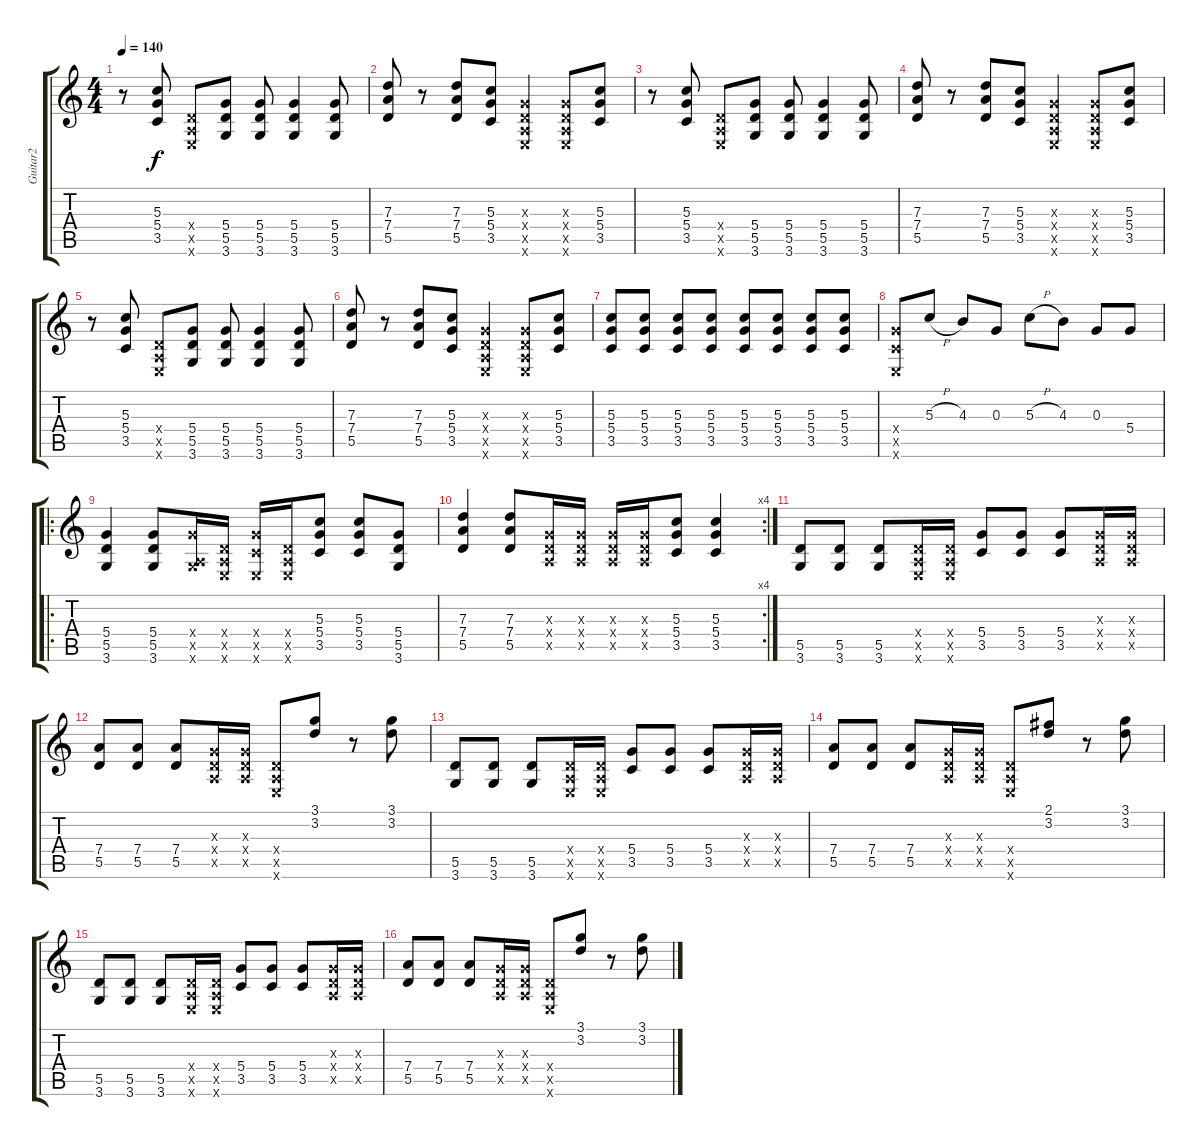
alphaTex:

\track ("Guitar2" "Guitar2") {instrument distortionguitar}
\staff {score tabs}
\tuning (E4 B3 G3 D3 A2 E2) {hide}
\ts (4 4)
\tempo 140
\clef g2
\ks c
r.8{dy f} (5.3 5.4 3.5).8 (0.4{x} 0.5{x} 0.6{x}).8 (5.4 5.5 3.6).8 (5.4 5.5 3.6).8 (5.4 5.5 3.6).4 (5.4 5.5 3.6).8 |
(7.3 7.4 5.5).8 r.8 (7.3 7.4 5.5).8 (5.3 5.4 3.5).8 (0.3{x} 0.4{x} 0.5{x} 0.6{x}).4 (0.3{x} 0.4{x} 0.5{x} 0.6{x}).8 (5.3 5.4 3.5).8 |
r.8 (5.3 5.4 3.5).8 (0.4{x} 0.5{x} 0.6{x}).8 (5.4 5.5 3.6).8 (5.4 5.5 3.6).8 (5.4 5.5 3.6).4 (5.4 5.5 3.6).8 |
(7.3 7.4 5.5).8 r.8 (7.3 7.4 5.5).8 (5.3 5.4 3.5).8 (0.3{x} 0.4{x} 0.5{x} 0.6{x}).4 (0.3{x} 0.4{x} 0.5{x} 0.6{x}).8 (5.3 5.4 3.5).8 |
r.8 (5.3 5.4 3.5).8 (0.4{x} 0.5{x} 0.6{x}).8 (5.4 5.5 3.6).8 (5.4 5.5 3.6).8 (5.4 5.5 3.6).4 (5.4 5.5 3.6).8 |
(7.3 7.4 5.5).8 r.8 (7.3 7.4 5.5).8 (5.3 5.4 3.5).8 (0.3{x} 0.4{x} 0.5{x} 0.6{x}).4 (0.3{x} 0.4{x} 0.5{x} 0.6{x}).8 (5.3 5.4 3.5).8 |
(5.3 5.4 3.5).8 (5.3 5.4 3.5).8 (5.3 5.4 3.5).8 (5.3 5.4 3.5).8 (5.3 5.4 3.5).8 (5.3 5.4 3.5).8 (5.3 5.4 3.5).8 (5.3 5.4 3.5).8 |
(5.4{x} 3.5{x} 0.6{x}).8 5.3{h}.8 4.3.8 0.3.8 5.3{h}.8 4.3.8 0.3.8 5.4.8 |
\ro
(5.4 5.5 3.6).4 (5.4 5.5 3.6).8 (5.4{x} 0.5{x} 3.6{x}).16 (0.4{x} 0.5{x} 0.6{x}).16 (5.4{x} 3.5{x} 0.6{x}).16 (0.4{x} 0.5{x} 0.6{x}).16 (5.3 5.4 3.5).8 (5.3 5.4 3.5).8 (5.4 5.5 3.6).8 |
\rc 4
(7.3 7.4 5.5).4 (7.3 7.4 5.5).8 (0.3{x} 0.4{x} 0.5{x}).16 (0.3{x} 0.4{x} 0.5{x}).16 (0.3{x} 0.4{x} 0.5{x}).16 (0.3{x} 0.4{x} 0.5{x}).16 (5.3 5.4 3.5).8 (5.3 5.4 3.5).4 |
(5.5 3.6).8 (5.5 3.6).8 (5.5 3.6).8 (0.4{x} 0.5{x} 0.6{x}).16 (0.4{x} 0.5{x} 0.6{x}).16 (5.4 3.5).8 (5.4 3.5).8 (5.4 3.5).8 (0.3{x} 0.4{x} 0.5{x}).16 (0.3{x} 0.4{x} 0.5{x}).16 |
(7.4 5.5).8 (7.4 5.5).8 (7.4 5.5).8 (0.3{x} 0.4{x} 0.5{x}).16 (0.3{x} 0.4{x} 0.5{x}).16 (0.4{x} 0.5{x} 0.6{x}).8 (3.1 3.2).8 r.8 (3.1 3.2).8 |
(5.5 3.6).8 (5.5 3.6).8 (5.5 3.6).8 (0.4{x} 0.5{x} 0.6{x}).16 (0.4{x} 0.5{x} 0.6{x}).16 (5.4 3.5).8 (5.4 3.5).8 (5.4 3.5).8 (0.3{x} 0.4{x} 0.5{x}).16 (0.3{x} 0.4{x} 0.5{x}).16 |
(7.4 5.5).8 (7.4 5.5).8 (7.4 5.5).8 (0.3{x} 0.4{x} 0.5{x}).16 (0.3{x} 0.4{x} 0.5{x}).16 (0.4{x} 0.5{x} 0.6{x}).8 (2.1 3.2).8 r.8 (3.1 3.2).8 |
(5.5 3.6).8 (5.5 3.6).8 (5.5 3.6).8 (0.4{x} 0.5{x} 0.6{x}).16 (0.4{x} 0.5{x} 0.6{x}).16 (5.4 3.5).8 (5.4 3.5).8 (5.4 3.5).8 (0.3{x} 0.4{x} 0.5{x}).16 (0.3{x} 0.4{x} 0.5{x}).16 |
(7.4 5.5).8 (7.4 5.5).8 (7.4 5.5).8 (0.3{x} 0.4{x} 0.5{x}).16 (0.3{x} 0.4{x} 0.5{x}).16 (0.4{x} 0.5{x} 0.6{x}).8 (3.1 3.2).8 r.8 (3.1 3.2).8
